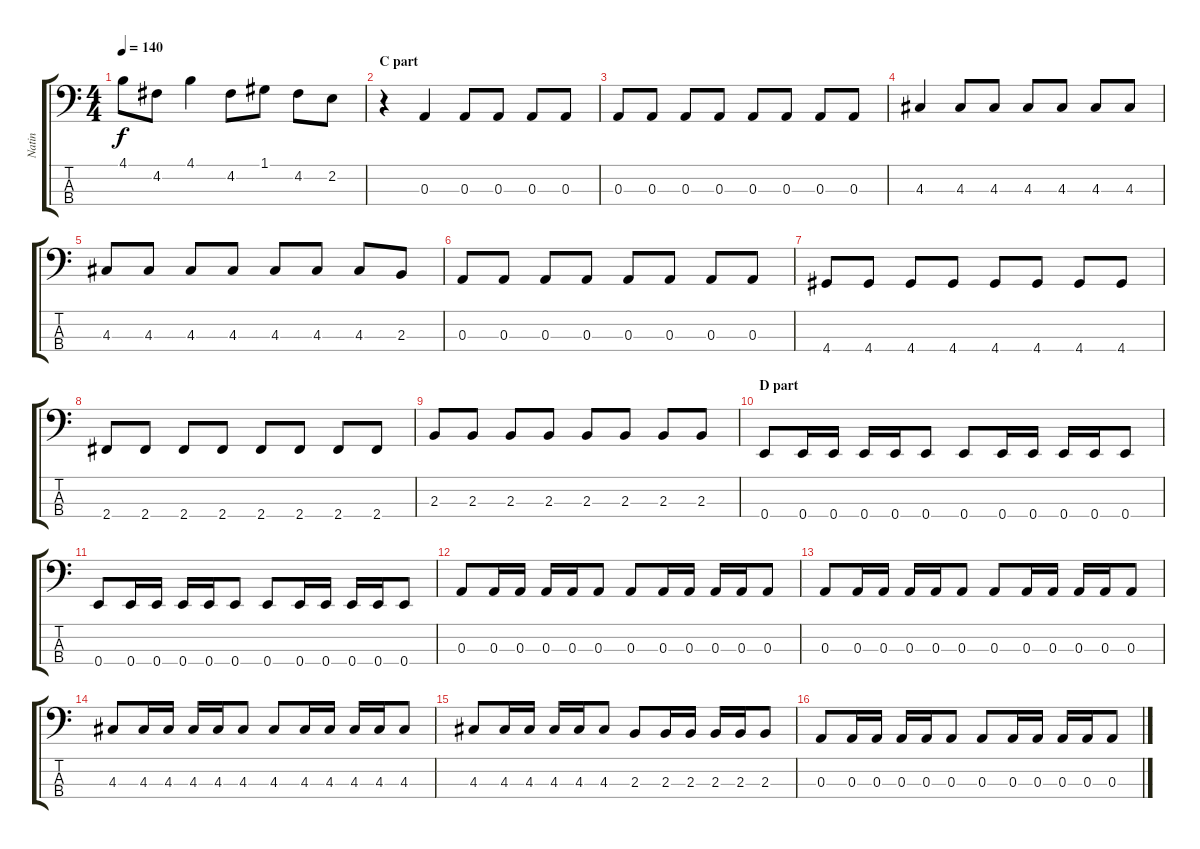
\track ("Natin" "Natin") {instrument slapbass2}
\staff {score tabs}
\tuning (G2 D2 A1 E1) {hide}
\ts (4 4)
\tempo 140
\clef f4
\ks c
4.1.8{dy f} 4.2.8 4.1.4 4.2.8 1.1.8 4.2.8 2.2.8 |
\section ("" "C part")
r.4 0.3.4 0.3.8 0.3.8 0.3.8 0.3.8 |
0.3.8 0.3.8 0.3.8 0.3.8 0.3.8 0.3.8 0.3.8 0.3.8 |
4.3.4 4.3.8 4.3.8 4.3.8 4.3.8 4.3.8 4.3.8 |
4.3.8 4.3.8 4.3.8 4.3.8 4.3.8 4.3.8 4.3.8 2.3.8 |
0.3.8 0.3.8 0.3.8 0.3.8 0.3.8 0.3.8 0.3.8 0.3.8 |
4.4.8 4.4.8 4.4.8 4.4.8 4.4.8 4.4.8 4.4.8 4.4.8 |
2.4.8 2.4.8 2.4.8 2.4.8 2.4.8 2.4.8 2.4.8 2.4.8 |
2.3.8 2.3.8 2.3.8 2.3.8 2.3.8 2.3.8 2.3.8 2.3.8 |
\section ("" "D part")
0.4.8 0.4.16 0.4.16 0.4.16 0.4.16 0.4.8 0.4.8 0.4.16 0.4.16 0.4.16 0.4.16 0.4.8 |
0.4.8 0.4.16 0.4.16 0.4.16 0.4.16 0.4.8 0.4.8 0.4.16 0.4.16 0.4.16 0.4.16 0.4.8 |
0.3.8 0.3.16 0.3.16 0.3.16 0.3.16 0.3.8 0.3.8 0.3.16 0.3.16 0.3.16 0.3.16 0.3.8 |
0.3.8 0.3.16 0.3.16 0.3.16 0.3.16 0.3.8 0.3.8 0.3.16 0.3.16 0.3.16 0.3.16 0.3.8 |
4.3.8 4.3.16 4.3.16 4.3.16 4.3.16 4.3.8 4.3.8 4.3.16 4.3.16 4.3.16 4.3.16 4.3.8 |
4.3.8 4.3.16 4.3.16 4.3.16 4.3.16 4.3.8 2.3.8 2.3.16 2.3.16 2.3.16 2.3.16 2.3.8 |
0.3.8 0.3.16 0.3.16 0.3.16 0.3.16 0.3.8 0.3.8 0.3.16 0.3.16 0.3.16 0.3.16 0.3.8
